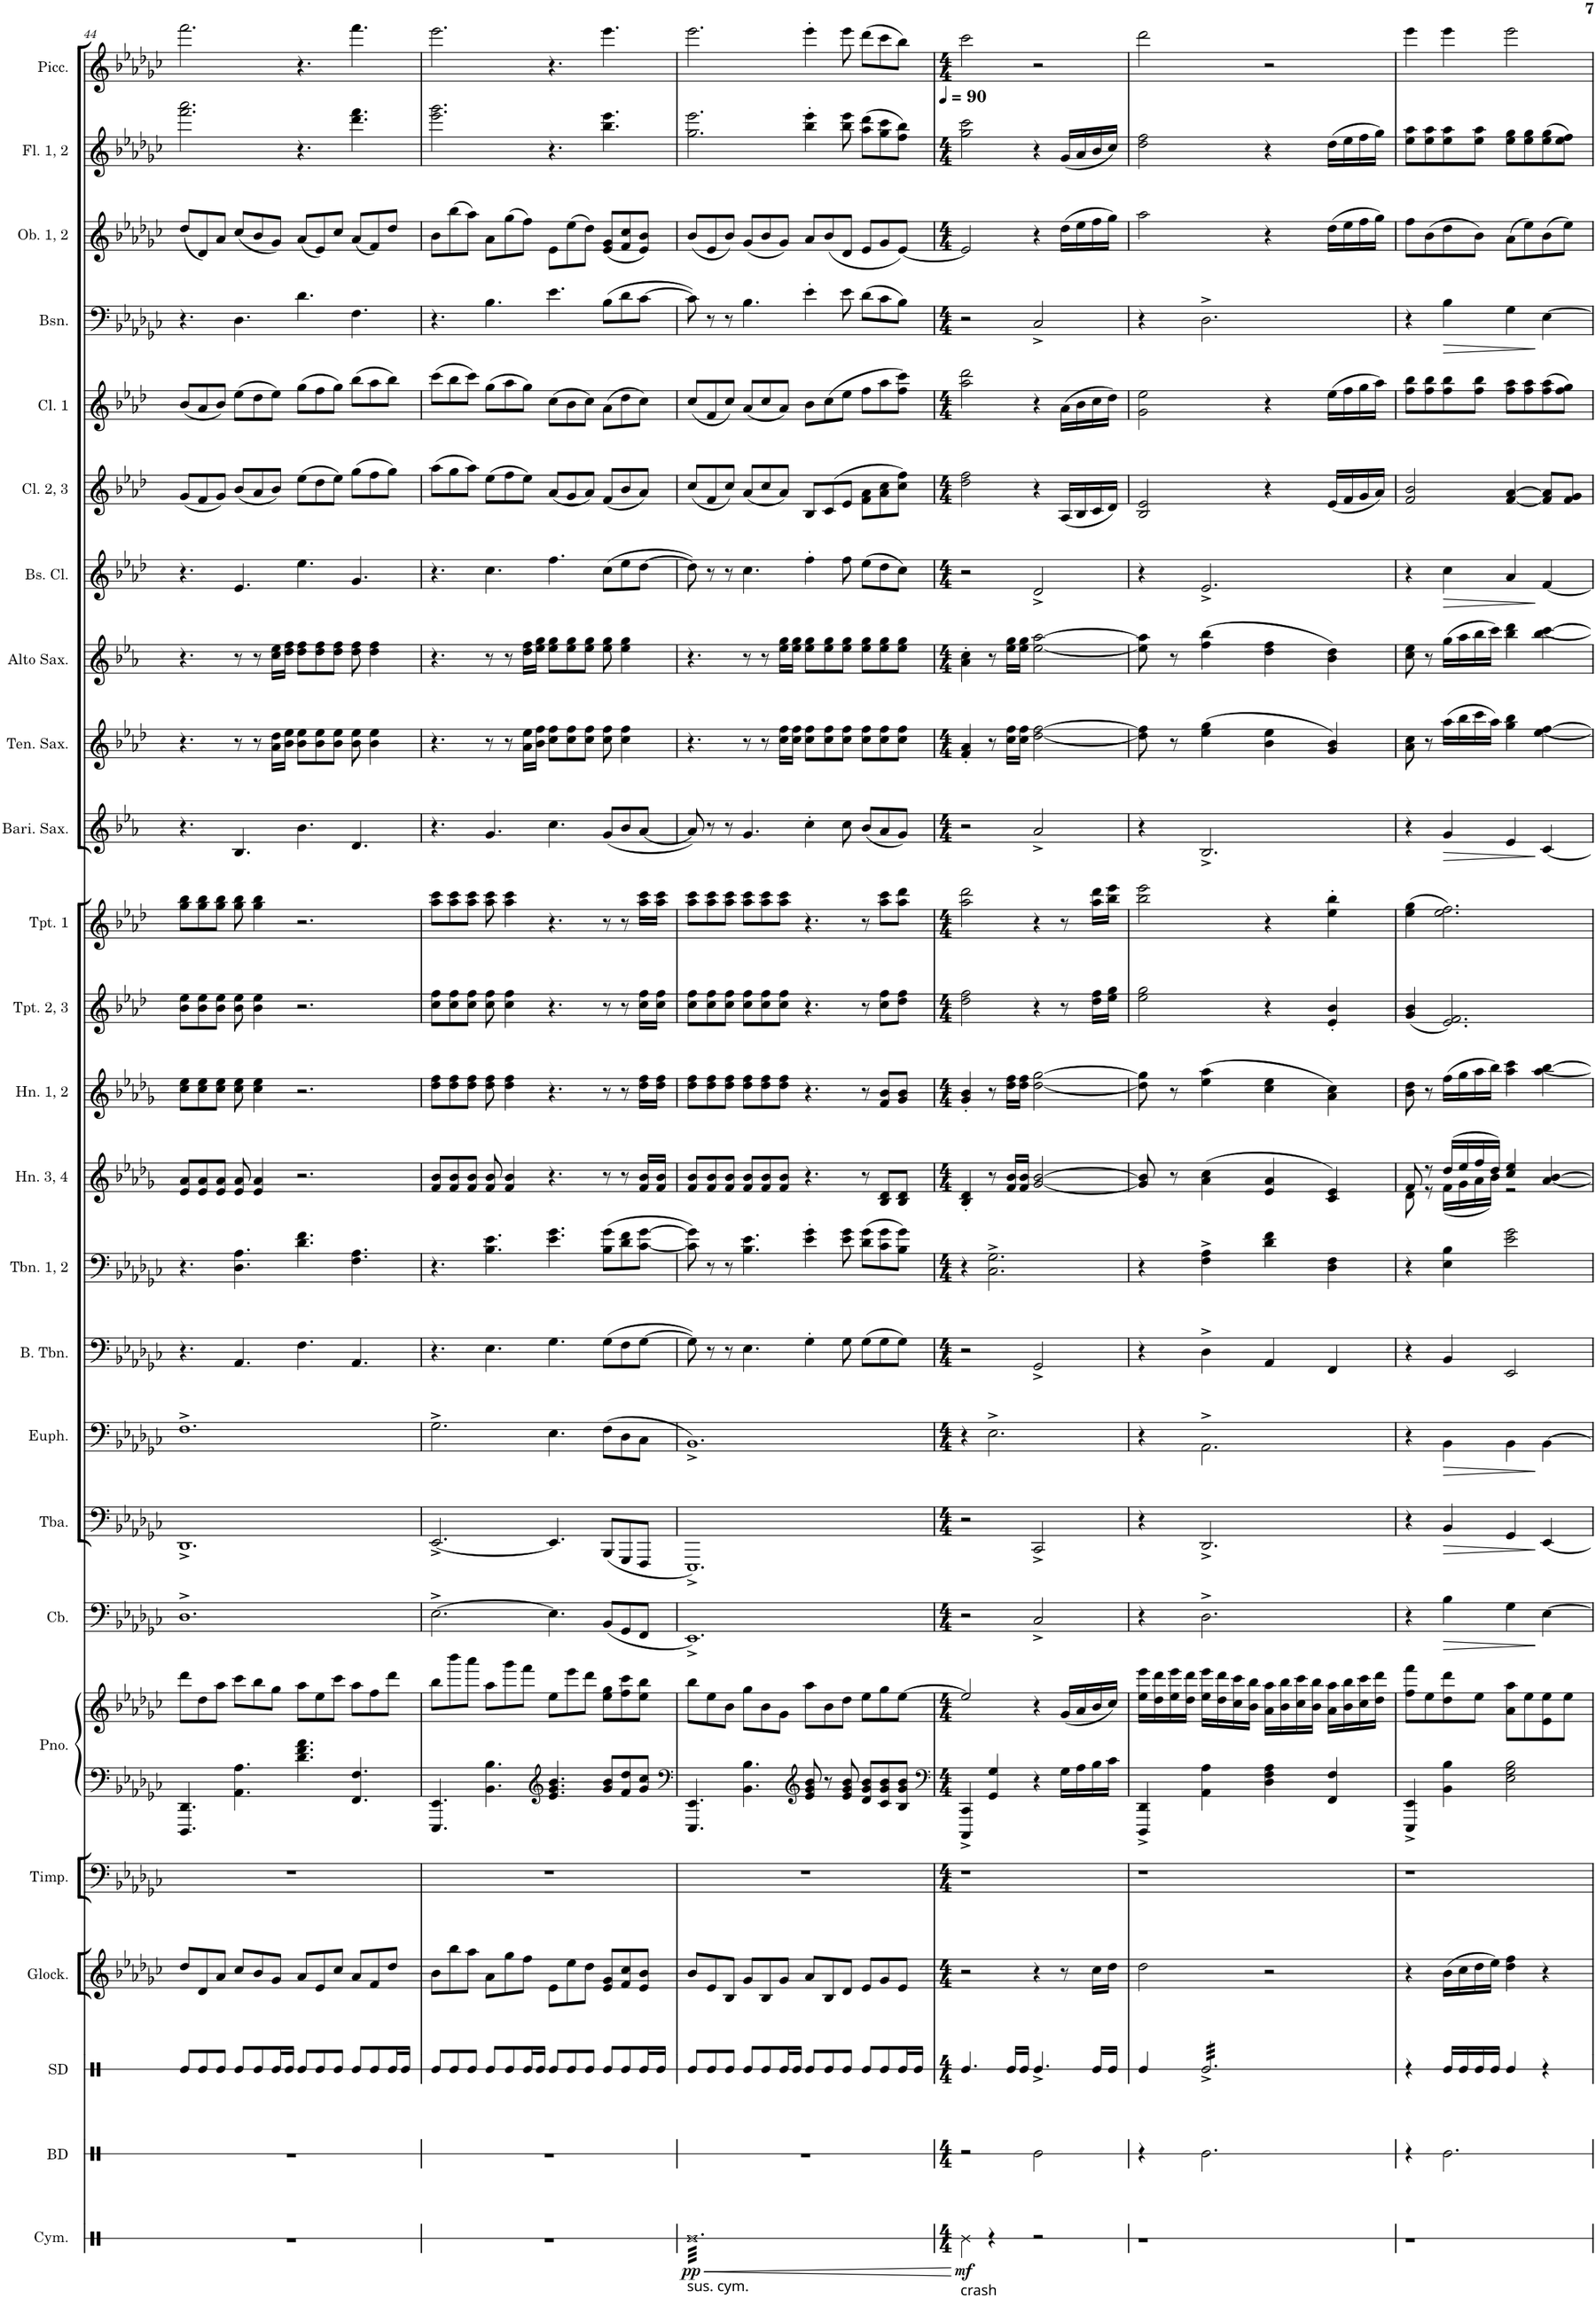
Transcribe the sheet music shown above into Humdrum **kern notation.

**kern	**dynam	**kern	**kern	**kern	**kern	**kern	**kern	**kern	**kern	**kern	**kern	**kern	**kern	**kern	**kern	**kern	**kern	**kern	**kern	**kern	**kern	**kern	**kern	**kern	**kern	**kern
*part25	*part25	*part24	*part23	*part22	*part21	*part20	*part20	*part19	*part18	*part17	*part16	*part15	*part14	*part13	*part12	*part11	*part10	*part9	*part8	*part7	*part6	*part5	*part4	*part3	*part2	*part1
*staff26	*staff26	*staff25	*staff24	*staff23	*staff22	*staff21	*staff20	*staff19	*staff18	*staff17	*staff16	*staff15	*staff14	*staff13	*staff12	*staff11	*staff10	*staff9	*staff8	*staff7	*staff6	*staff5	*staff4	*staff3	*staff2	*staff1
*I"Cymbal	*	*I"Bass Drum	*I"Snare Drum	*I"Percussion 1	*I"Timpani	*I"Piano (opt.)	*	*I"Contrabass	*I"Tuba	*I"Euphonium	*I"Trombone 3	*I"Trombone 1, 2	*I"Horn 3, 4 in F	*I"Horn 1, 2 in F	*I"Trumpet 2, 3 in Bb	*I"Trumpet 1 in Bb	*I"Baritone Saxophone	*I"Tenor Saxophone	*I"Alto Saxophone	*I"Bass Clarinet in Bb	*I"Clarinet 2, 3 in Bb	*I"Clarinet 1 in Bb	*I"Bassoon	*I"Oboe 1, 2	*I"Flute 1, 2	*I"Piccolo
*I'Cym.	*	*I'BD	*I'SD	*I'Perc. 1	*I'Timp.	*I'Pno.	*	*I'Cb.	*I'Tba.	*I'Euph.	*	*I'Tbn. 1, 2	*I'Hn. 3, 4	*I'Hn. 1, 2	*I'Tpt. 2, 3	*I'Tpt. 1	*I'Bari. Sax.	*I'Ten. Sax.	*I'Alto Sax.	*I'Bs. Cl.	*I'Cl. 2, 3	*I'Cl. 1	*I'Bsn.	*I'Ob. 1, 2	*I'Fl. 1, 2	*I'Picc.
!!LO:PB:g=z
*clefX	*	*clefX	*clefX	*clefG2	*clefF4	*clefF4	*clefG2	*clefF4	*clefF4	*clefF4	*clefF4	*clefF4	*clefG2	*clefG2	*clefG2	*clefG2	*clefG2	*clefG2	*clefG2	*clefG2	*clefG2	*clefG2	*clefF4	*clefG2	*clefG2	*clefG2
*	*	*	*	*Trd-14c-24	*	*	*	*Trd7c12	*	*Trd4c7	*	*	*Trd4c7	*Trd4c7	*Trd1c2	*Trd1c2	*Trd12c21	*Trd8c14	*Trd5c9	*Trd8c14	*Trd1c2	*Trd1c2	*	*Trd4c7	*Trd-7c-12	*Trd-7c-12
*k[]	*	*k[]	*k[]	*k[b-e-a-d-g-c-]	*k[b-e-a-d-g-c-]	*k[b-e-a-d-g-c-]	*k[b-e-a-d-g-c-]	*k[b-e-a-d-g-c-]	*k[b-e-a-d-g-c-]	*k[b-e-a-d-g-c-]	*k[b-e-a-d-g-c-]	*k[b-e-a-d-g-c-]	*k[b-e-a-d-g-]	*k[b-e-a-d-g-]	*k[b-e-a-d-]	*k[b-e-a-d-]	*k[b-e-a-]	*k[b-e-a-d-]	*k[b-e-a-]	*k[b-e-a-d-]	*k[b-e-a-d-]	*k[b-e-a-d-]	*k[b-e-a-d-g-c-]	*k[b-e-a-d-g-c-]	*k[b-e-a-d-g-c-]	*k[b-e-a-d-g-c-]
*	*	*	*	*e-:	*e-:	*e-:	*e-:	*e-:	*e-:	*e-:	*e-:	*e-:	*b-:	*b-:	*f:	*f:	*c:	*f:	*c:	*f:	*f:	*f:	*e-:	*e-:	*e-:	*e-:
*M12/8	*	*M12/8	*M12/8	*M12/8	*M12/8	*M12/8	*M12/8	*M12/8	*M12/8	*M12/8	*M12/8	*M12/8	*M12/8	*M12/8	*M12/8	*M12/8	*M12/8	*M12/8	*M12/8	*M12/8	*M12/8	*M12/8	*M12/8	*M12/8	*M12/8	*M12/8
=44	=44	=44	=44	=44	=44	=44	=44	=44	=44	=44	=44	=44	=44	=44	=44	=44	=44	=44	=44	=44	=44	=44	=44	=44	=44	=44
1.r	.	1.r	8Re/L	8dd-/L	1.r	4.DDD-/ 4.DD-/	8ddd-\L	1.D-^	1.DD-^	1.F^	4.r	4.r	8e-/ 8a-/L	8cc\ 8ee-\L	8b-\ 8ee-\L	8gg\ 8bb-\L	4.r	4.r	4.r	4.r	(8g/L	(8b-/L	4.r	(8dd-/L	2.fff\ 2.aaa-\	2.fff\
.	.	.	8Re/	8d-/	.	.	8dd-\	.	.	.	.	.	8e-/ 8a-/	8cc\ 8ee-\	8b-\ 8ee-\	8gg\ 8bb-\	.	.	.	.	8f/	8a-/	.	8d-/)	.	.
.	.	.	8Re/J	8a-/J	.	.	8aa-\J	.	.	.	.	.	8e-/ 8a-/J	8cc\ 8ee-\J	8b-\ 8ee-\J	8gg\ 8bb-\J	.	.	.	.	8g/J)	8b-/J)	.	8a-/J	.	.
.	.	.	8Re/L	8cc-/L	.	4.AA-\ 4.A-\	8ccc-\L	.	.	.	4.AA-/	4.D-\ 4.A-\	8e-/ 8a-/	8cc\ 8ee-\	8b-\ 8ee-\	8gg\ 8bb-\	4.B-/	8r	8r	4.e-/	(8b-/L	(8ee-\L	4.D-\	(8cc-/L	.	.
.	.	.	8Re/	8b-/	.	.	8bb-\	.	.	.	.	.	4e-/ 4a-/	4cc\ 4ee-\	4b-\ 4ee-\	4gg\ 4bb-\	.	8r	8r	.	8a-/	8dd-\	.	8b-/	.	.
.	.	.	16Re/L	8g-/J	.	.	8gg-\J	.	.	.	.	.	.	.	.	.	.	16a-\ 16dd-\LL	16cc\ 16ee-\LL	.	8b-/J)	8ee-\J)	.	8g-/J)	.	.
.	.	.	16Re/JJ	.	.	.	.	.	.	.	.	.	.	.	.	.	.	16b-\ 16ee-\JJ	16dd\ 16ff\JJ	.	.	.	.	.	.	.
.	.	.	8Re/L	8a-/L	.	4.d-\ 4.f\ 4.a-\	8aa-\L	.	.	.	4.F\	4.d-\ 4.f\	2.r	2.r	2.r	2.r	4.b-\	8b-\ 8ee-\L	8dd\ 8ff\L	4.ee-\	(8ee-\L	(8gg\L	4.d-\	(8a-/L	4.r	4.r
.	.	.	8Re/	8e-/	.	.	8ee-\	.	.	.	.	.	.	.	.	.	.	8b-\ 8ee-\	8dd\ 8ff\	.	8dd-\	8ff\	.	8e-/)	.	.
.	.	.	8Re/J	8cc-/J	.	.	8ccc-\J	.	.	.	.	.	.	.	.	.	.	8b-\ 8ee-\J	8dd\ 8ff\J	.	8ee-\J)	8gg\J)	.	8cc-/J	.	.
.	.	.	8Re/L	8a-/L	.	4.FF/ 4.F/	8aa-\L	.	.	.	4.AA-/	4.F\ 4.A-\	.	.	.	.	4.d/	8b-\ 8ee-\	8dd\ 8ff\	4.g/	(8gg\L	(8bb-\L	4.F\	(8a-/L	4.ddd-\ 4.fff\	4.fff\
.	.	.	8Re/	8f/	.	.	8ff\	.	.	.	.	.	.	.	.	.	.	4b-\ 4ee-\	4dd\ 4ff\	.	8ff\	8aa-\	.	8f/)	.	.
.	.	.	16Re/L	8dd-/J	.	.	8ddd-\J	.	.	.	.	.	.	.	.	.	.	.	.	.	8gg\J)	8bb-\J)	.	8dd-/J	.	.
.	.	.	16Re/JJ	.	.	.	.	.	.	.	.	.	.	.	.	.	.	.	.	.	.	.	.	.	.	.
=45	=45	=45	=45	=45	=45	=45	=45	=45	=45	=45	=45	=45	=45	=45	=45	=45	=45	=45	=45	=45	=45	=45	=45	=45	=45	=45
1.r	.	1.r	8Re/L	8b-\L	1.r	4.EEE-/ 4.EE-/	8bb-\L	[>2.E-^\	[<2.EE-^/	2.G-^\	4.r	4.r	8f/ 8b-/L	8dd-\ 8ff\L	8cc\ 8ff\L	8aa-\ 8ccc\L	4.r	4.r	4.r	4.r	(8aa-\L	(8ccc\L	4.r	8b-\L	2.eee-\ 2.ggg-\	2.eee-\
.	.	.	8Re/	8bb-\	.	.	8bbb-\	.	.	.	.	.	8f/ 8b-/	8dd-\ 8ff\	8cc\ 8ff\	8aa-\ 8ccc\	.	.	.	.	8gg\	8bb-\	.	(8bb-\	.	.
.	.	.	8Re/J	8aa-\J	.	.	8aaa-\J	.	.	.	.	.	8f/ 8b-/J	8dd-\ 8ff\J	8cc\ 8ff\J	8aa-\ 8ccc\J	.	.	.	.	8aa-\J)	8ccc\J)	.	8aa-\J)	.	.
.	.	.	8Re/L	8a-\L	.	4.BB-\ 4.B-\	8aa-\L	.	.	.	4.E-\	4.B-\ 4.e-\	8f/ 8b-/	8dd-\ 8ff\	8cc\ 8ff\	8aa-\ 8ccc\	4.g/	8r	8r	4.cc\	(8ee-\L	(8gg\L	4.B-\	8a-\L	.	.
.	.	.	8Re/	8gg-\	.	.	8ggg-\	.	.	.	.	.	4f/ 4b-/	4dd-\ 4ff\	4cc\ 4ff\	4aa-\ 4ccc\	.	8r	8r	.	8ff\	8aa-\	.	(8gg-\	.	.
.	.	.	16Re/L	8ff\J	.	.	8fff\J	.	.	.	.	.	.	.	.	.	.	16a-\ 16ee-\LL	16dd\ 16ff\LL	.	8ee-\J)	8gg\J)	.	8ff\J)	.	.
.	.	.	16Re/JJ	.	.	.	.	.	.	.	.	.	.	.	.	.	.	16b-\ 16ff\JJ	16ee-\ 16gg\JJ	.	.	.	.	.	.	.
*	*	*	*	*	*	*clefG2	*	*	*	*	*	*	*	*	*	*	*	*	*	*	*	*	*	*	*	*
.	.	.	8Re/L	8e-\L	.	4.e-/ 4.g-/ 4.b-/	8ee-\L	4.E-\]	4.EE-/]	4.E-\	4.G-\	4.e-\ 4.g-\	4.r	4.r	4.r	4.r	4.cc\	8cc\ 8ff\L	8ee-\ 8gg\L	4.ff\	(8a-/L	(8cc\L	4.e-\	8e-\L	4.r	4.r
.	.	.	8Re/	8ee-\	.	.	8eee-\	.	.	.	.	.	.	.	.	.	.	8cc\ 8ff\	8ee-\ 8gg\	.	8g/	8b-\	.	(8ee-\	.	.
.	.	.	8Re/J	8dd-\J	.	.	8ddd-\J	.	.	.	.	.	.	.	.	.	.	8cc\ 8ff\J	8ee-\ 8gg\J	.	8a-/J)	8cc\J)	.	8dd-\J)	.	.
.	.	.	8Re/L	8e-/ 8g-/L	.	8g-/ 8b-/L	8ee-\ 8gg-\L	(8BB-/L	(8BBB-/L	(8F\L	(8G-\L	(8B-\ 8g-\L	8r	8r	8r	8r	(8g/L	8cc\ 8ff\	8ee-\ 8gg\	(8cc\L	(8f/L	(8a-\L	(8B-\L	(8e-/ 8g-/L	4.bb-\ 4.eee-\	4.eee-\
.	.	.	8Re/	8f/ 8cc-/	.	8f/ 8dd-/	8ff\ 8ccc-\	8GG-/	8GGG-/	8D-\	8F\	8d-\ 8f\	8r	8r	8r	8r	8b-/	4cc\ 4ff\	4ee-\ 4gg\	8ee-\	8b-/	8dd-\	8d-\	8f/ 8cc-/	.	.
.	.	.	16Re/L	8e-/ 8b-/J	.	8g-/ 8cc-/J	8ee-\ 8bb-\J	8FF/J	8FFF/J	8C-\J	[>8G-\J	[<8c-\ [>8g-\J	16f/ 16b-/LL	16dd-\ 16ff\LL	16cc\ 16ff\LL	16aa-\ 16ccc\LL	[<8a-/J	.	.	[>8dd-\J	8a-/J)	8cc\J)	[>8c-\J	8e-/ 8b-/J)	.	.
.	.	.	16Re/JJ	.	.	.	.	.	.	.	.	.	16f/ 16b-/JJ	16dd-\ 16ff\JJ	16cc\ 16ff\JJ	16aa-\ 16ccc\JJ	.	.	.	.	.	.	.	.	.	.
=46	=46	=46	=46	=46	=46	=46	=46	=46	=46	=46	=46	=46	=46	=46	=46	=46	=46	=46	=46	=46	=46	=46	=46	=46	=46	=46
*	*	*	*	*	*	*clefF4	*	*	*	*	*	*	*	*	*	*	*	*	*	*	*	*	*	*	*	*
!LO:TX:b:t=sus. cym.	!	!	!	!	!	!	!	!	!	!	!	!	!	!	!	!	!	!	!	!	!	!	!	!	!	!
!	!LO:DY:b	!	!	!	!	!	!	!	!	!	!	!	!	!	!	!	!	!	!	!	!	!	!	!	!	!
*tremolo	*	*	*	*	*	*	*	*	*	*	*	*	*	*	*	*	*	*	*	*	*	*	*	*	*	*
32ReLLL	pp	1.r	8Re/L	8b-/L	1.r	4.EEE-/ 4.EE-/	8bb-\L	1.EE-^)	1.EEE-^)	1.BB-^)	8G-\])	8c-\] 8g-\])	8f/ 8b-/L	8dd-\ 8ff\L	8cc\ 8ff\L	8aa-\ 8ccc\L	8a-/])	4.r	4.r	8dd-\])	(8cc/L	(8cc/L	8c-\])	(8b-/L	2.gg-\ 2.eee-\	2.eee-\
32Re	.	.	.	.	.	.	.	.	.	.	.	.	.	.	.	.	.	.	.	.	.	.	.	.	.	.
32Re	.	.	.	.	.	.	.	.	.	.	.	.	.	.	.	.	.	.	.	.	.	.	.	.	.	.
32Re	.	.	.	.	.	.	.	.	.	.	.	.	.	.	.	.	.	.	.	.	.	.	.	.	.	.
32Re	.	.	8Re/	8e-/	.	.	8ee-\	.	.	.	8r	8r	8f/ 8b-/	8dd-\ 8ff\	8cc\ 8ff\	8aa-\ 8ccc\	8r	.	.	8r	8f/	8f/	8r	8e-/	.	.
32Re	.	.	.	.	.	.	.	.	.	.	.	.	.	.	.	.	.	.	.	.	.	.	.	.	.	.
32Re	.	.	.	.	.	.	.	.	.	.	.	.	.	.	.	.	.	.	.	.	.	.	.	.	.	.
32Re	.	.	.	.	.	.	.	.	.	.	.	.	.	.	.	.	.	.	.	.	.	.	.	.	.	.
32Re	.	.	8Re/J	8B-/J	.	.	8b-\J	.	.	.	8r	8r	8f/ 8b-/J	8dd-\ 8ff\J	8cc\ 8ff\J	8aa-\ 8ccc\J	8r	.	.	8r	8cc/J)	8cc/J)	8r	8b-/J)	.	.
32Re	.	.	.	.	.	.	.	.	.	.	.	.	.	.	.	.	.	.	.	.	.	.	.	.	.	.
32Re	.	.	.	.	.	.	.	.	.	.	.	.	.	.	.	.	.	.	.	.	.	.	.	.	.	.
32Re	.	.	.	.	.	.	.	.	.	.	.	.	.	.	.	.	.	.	.	.	.	.	.	.	.	.
32Re	.	.	8Re/L	8g-/L	.	4.BB-\ 4.B-\	8gg-\L	.	.	.	4.E-\	4.B-\ 4.e-\	8f/ 8b-/L	8dd-\ 8ff\L	8cc\ 8ff\L	8aa-\ 8ccc\L	4.g/	8r	8r	4.cc\	(8a-/L	(8a-/L	4.B-\	(8g-/L	.	.
32Re	.	.	.	.	.	.	.	.	.	.	.	.	.	.	.	.	.	.	.	.	.	.	.	.	.	.
32Re	.	.	.	.	.	.	.	.	.	.	.	.	.	.	.	.	.	.	.	.	.	.	.	.	.	.
32Re	.	.	.	.	.	.	.	.	.	.	.	.	.	.	.	.	.	.	.	.	.	.	.	.	.	.
32Re	.	.	8Re/	8B-/	.	.	8b-\	.	.	.	.	.	8f/ 8b-/	8dd-\ 8ff\	8cc\ 8ff\	8aa-\ 8ccc\	.	8r	8r	.	8cc/	8cc/	.	8b-/	.	.
32Re	.	.	.	.	.	.	.	.	.	.	.	.	.	.	.	.	.	.	.	.	.	.	.	.	.	.
32Re	.	.	.	.	.	.	.	.	.	.	.	.	.	.	.	.	.	.	.	.	.	.	.	.	.	.
32Re	.	.	.	.	.	.	.	.	.	.	.	.	.	.	.	.	.	.	.	.	.	.	.	.	.	.
32Re	.	.	16Re/L	8g-/J	.	.	8g-\J	.	.	.	.	.	8f/ 8b-/J	8dd-\ 8ff\J	8cc\ 8ff\J	8aa-\ 8ccc\J	.	16cc\ 16ff\LL	16ee-\ 16gg\LL	.	8a-/J)	8a-/J)	.	8g-/J)	.	.
32Re	.	.	.	.	.	.	.	.	.	.	.	.	.	.	.	.	.	.	.	.	.	.	.	.	.	.
32Re	.	.	16Re/JJ	.	.	.	.	.	.	.	.	.	.	.	.	.	.	16cc\ 16ff\JJ	16ee-\ 16gg\JJ	.	.	.	.	.	.	.
32Re	.	.	.	.	.	.	.	.	.	.	.	.	.	.	.	.	.	.	.	.	.	.	.	.	.	.
*	*	*	*	*	*	*clefG2	*	*	*	*	*	*	*	*	*	*	*	*	*	*	*	*	*	*	*	*
32Re	.	.	8Re/L	8a-/L	.	8e-/ 8g-/ 8b-/	8aa-\L	.	.	.	4G-'\	4e-\' 4g-\'	4.r	4.r	4.r	4.r	4cc'\	8cc\ 8ff\L	8ee-\ 8gg\L	4ff'\	8B-/L	8b-\L	4e-'\	8a-/L	4bb-\' 4eee-\'	4eee-'\
32Re	.	.	.	.	.	.	.	.	.	.	.	.	.	.	.	.	.	.	.	.	.	.	.	.	.	.
32Re	.	.	.	.	.	.	.	.	.	.	.	.	.	.	.	.	.	.	.	.	.	.	.	.	.	.
32Re	.	.	.	.	.	.	.	.	.	.	.	.	.	.	.	.	.	.	.	.	.	.	.	.	.	.
32Re	.	.	8Re/	8B-/	.	8r	8b-\	.	.	.	.	.	.	.	.	.	.	8cc\ 8ff\	8ee-\ 8gg\	.	(8c/	(8cc\	.	(8b-/	.	.
32Re	.	.	.	.	.	.	.	.	.	.	.	.	.	.	.	.	.	.	.	.	.	.	.	.	.	.
32Re	.	.	.	.	.	.	.	.	.	.	.	.	.	.	.	.	.	.	.	.	.	.	.	.	.	.
32Re	.	.	.	.	.	.	.	.	.	.	.	.	.	.	.	.	.	.	.	.	.	.	.	.	.	.
32Re	.	.	8Re/J	8d-/J	.	8e-/ 8g-/ 8b-/	8dd-\J	.	.	.	8G-\	8e-\ 8g-\	.	.	.	.	8cc\	8cc\ 8ff\J	8ee-\ 8gg\J	8ff\	8e-/J	8ee-\J	8e-\	8d-/J	8bb-\ 8eee-\	8eee-\
32Re	.	.	.	.	.	.	.	.	.	.	.	.	.	.	.	.	.	.	.	.	.	.	.	.	.	.
32Re	.	.	.	.	.	.	.	.	.	.	.	.	.	.	.	.	.	.	.	.	.	.	.	.	.	.
32Re	.	.	.	.	.	.	.	.	.	.	.	.	.	.	.	.	.	.	.	.	.	.	.	.	.	.
32Re	.	.	8Re/L	8e-/L	.	8d-/ 8g-/ 8b-/L	8ee-\L	.	.	.	(8G-\L	(8d-\ 8g-\L	8r	8r	8r	8r	(8b-/L	8cc\ 8ff\L	8ee-\ 8gg\L	(8ee-\L	8f\ 8a-\L	8ff\L	(8d-\L	8e-/L	(8aa-\ 8ddd-\L	(8ddd-\L
32Re	.	.	.	.	.	.	.	.	.	.	.	.	.	.	.	.	.	.	.	.	.	.	.	.	.	.
32Re	.	.	.	.	.	.	.	.	.	.	.	.	.	.	.	.	.	.	.	.	.	.	.	.	.	.
32Re	.	.	.	.	.	.	.	.	.	.	.	.	.	.	.	.	.	.	.	.	.	.	.	.	.	.
32Re	.	.	8Re/	8g-/	.	8c-/ 8g-/ 8b-/	8gg-\	.	.	.	8G-\	8c-\ 8g-\	8B-/ 8d-/L	8f/ 8b-/L	8cc\ 8ff\L	8aa-\ 8ccc\L	8a-/	8cc\ 8ff\	8ee-\ 8gg\	8dd-\	8a-\ 8cc\	8aa-\	8c-\	8g-/	8gg-\ 8ccc-\	8ccc-\
32Re	.	.	.	.	.	.	.	.	.	.	.	.	.	.	.	.	.	.	.	.	.	.	.	.	.	.
32Re	.	.	.	.	.	.	.	.	.	.	.	.	.	.	.	.	.	.	.	.	.	.	.	.	.	.
32Re	.	.	.	.	.	.	.	.	.	.	.	.	.	.	.	.	.	.	.	.	.	.	.	.	.	.
32Re	.	.	16Re/L	8e-/J	.	8B-/ 8g-/ 8b-/J	[>8ee-\J	.	.	.	8G-\J)	8B-\ 8g-\J)	8B-/ 8d-/J	8g-/ 8b-/J	8dd-\ 8ff\J	8aa-\ 8ddd-\J	8g/J)	8cc\ 8ff\J	8ee-\ 8gg\J	8cc\J)	8cc\ 8ff\J)	8ff\ 8ccc\J)	8B-\J)	[<8e-/J)	8ff\ 8bb-\J)	8bb-\J)
32Re	.	.	.	.	.	.	.	.	.	.	.	.	.	.	.	.	.	.	.	.	.	.	.	.	.	.
32Re	.	.	16Re/JJ	.	.	.	.	.	.	.	.	.	.	.	.	.	.	.	.	.	.	.	.	.	.	.
32ReJJJ	.	.	.	.	.	.	.	.	.	.	.	.	.	.	.	.	.	.	.	.	.	.	.	.	.	.
*Xtremolo	*	*	*	*	*	*	*	*	*	*	*	*	*	*	*	*	*	*	*	*	*	*	*	*	*	*
=47	=47	=47	=47	=47	=47	=47	=47	=47	=47	=47	=47	=47	=47	=47	=47	=47	=47	=47	=47	=47	=47	=47	=47	=47	=47	=47
*	*	*	*	*	*	*clefF4	*	*	*	*	*	*	*	*	*	*	*	*	*	*	*	*	*	*	*	*
*M4/4	*	*M4/4	*M4/4	*M4/4	*M4/4	*M4/4	*M4/4	*M4/4	*M4/4	*M4/4	*M4/4	*M4/4	*M4/4	*M4/4	*M4/4	*M4/4	*M4/4	*M4/4	*M4/4	*M4/4	*M4/4	*M4/4	*M4/4	*M4/4	*M4/4	*M4/4
*	*	*	*	*	*	*	*	*	*	*	*	*	*	*	*	*	*	*	*	*	*	*	*	*	*	*MM90
!LO:TX:b:t=crash	!	!	!	!	!	!	!	!	!	!	!	!	!	!	!	!	!	!	!	!	!	!	!	!	!	!
!	!LO:DY:b	!	!	!	!	!	!	!	!	!	!	!	!	!	!	!	!	!	!	!	!	!	!	!	!	!
4Re\	mf	2r	4.Re/	2r	1r	4CCC-/^ 4CC-/^	2ee-/]	2r	2r	4r	2r	4r	4B-/' 4d-/'	4g-/' 4b-/'	2dd-\ 2ff\	2aa-\ 2ddd-\	2r	4f/' 4a-/'	4a-\' 4cc\'	2r	2dd-\ 2ff\	2aa-\ 2ddd-\	2r	2e-/]	2gg-\ 2ccc-\	2ccc-\
4r	.	.	.	.	.	4GG-/ 4G-/	.	.	.	2.E-^\	.	2.C-\^ 2.G-\^	8r	8r	.	.	.	8r	8r	.	.	.	.	.	.	.
.	.	.	16Re/LL	.	.	.	.	.	.	.	.	.	16f/ 16b-/LL	16dd-\ 16ff\LL	.	.	.	16cc\ 16ff\LL	16ee-\ 16gg\LL	.	.	.	.	.	.	.
.	.	.	16Re/JJ	.	.	.	.	.	.	.	.	.	16f/ 16b-/JJ	16dd-\ 16ff\JJ	.	.	.	16cc\ 16ff\JJ	16ee-\ 16gg\JJ	.	.	.	.	.	.	.
2r	.	2Re\	4.Re^/	4r	.	4r	4r	2C-^/	2CC-^/	.	2GG-^/	.	[<2g-/ [>2b-/	[<2dd-\ [>2gg-\	4r	4r	2a-^/	[<2dd-\ [>2ff\	[<2ee-\ [>2aa-\	2d-^/	4r	4r	2C-^/	4r	4r	2r
.	.	.	.	8r	.	16G-\LL	(16g-/LL	.	.	.	.	.	.	.	8r	8r	.	.	.	.	(16A-/LL	(16a-\LL	.	(16dd-\LL	(16g-/LL	.
.	.	.	.	.	.	16A-\	16a-/	.	.	.	.	.	.	.	.	.	.	.	.	.	16B-/	16b-\	.	16ee-\	16a-/	.
.	.	.	16Re/LL	16cc-\LL	.	16B-\	16b-/	.	.	.	.	.	.	.	16dd-\ 16ff\LL	16aa-\ 16ddd-\LL	.	.	.	.	16c/	16cc\	.	16ff\	16b-/	.
.	.	.	16Re/JJ	16dd-\JJ	.	16c-\JJ	16cc-/JJ)	.	.	.	.	.	.	.	16ee-\ 16gg\JJ	16bb-\ 16eee-\JJ	.	.	.	.	16d-/JJ)	16dd-\JJ)	.	16gg-\JJ)	16cc-/JJ)	.
=48	=48	=48	=48	=48	=48	=48	=48	=48	=48	=48	=48	=48	=48	=48	=48	=48	=48	=48	=48	=48	=48	=48	=48	=48	=48	=48
1r	.	4r	4Re/	2dd-\	1r	4DDD-/^ 4DD-/^	16ee-\ 16eee-\LL	4r	4r	4r	4r	4r	8g-/] 8b-/]	8dd-\] 8gg-\]	2ee-\ 2gg\	2bb-\ 2eee-\	4r	8dd-\] 8ff\]	8ee-\] 8aa-\]	4r	2B-/ 2e-/	2g\ 2ee-\	4r	2aa-\	2dd-\ 2ff\	2ddd-\
.	.	.	.	.	.	.	16dd-\ 16ddd-\	.	.	.	.	.	.	.	.	.	.	.	.	.	.	.	.	.	.	.
.	.	.	.	.	.	.	16ee-\ 16eee-\	.	.	.	.	.	8r	8r	.	.	.	8r	8r	.	.	.	.	.	.	.
.	.	.	.	.	.	.	16dd-\ 16ddd-\JJ	.	.	.	.	.	.	.	.	.	.	.	.	.	.	.	.	.	.	.
*	*	*	*tremolo	*	*	*	*	*	*	*	*	*	*	*	*	*	*	*	*	*	*	*	*	*	*	*
.	.	2.Re\	32Re^/LLL	.	.	4AA-\ 4A-\	16ee-\ 16eee-\LL	2.D-^\	2.DD-^/	2.AA-^\	4D-^\	4F\^ 4A-\^	(4a-\ 4cc\	(4ee-\ 4aa-\	.	.	2.B-^/	(4ee-\ 4gg\	(4ff\ 4bb-\	2.e-^/	.	.	2.D-^\	.	.	.
.	.	.	32Re^/	.	.	.	.	.	.	.	.	.	.	.	.	.	.	.	.	.	.	.	.	.	.	.
.	.	.	32Re^/	.	.	.	16dd-\ 16ddd-\	.	.	.	.	.	.	.	.	.	.	.	.	.	.	.	.	.	.	.
.	.	.	32Re^/	.	.	.	.	.	.	.	.	.	.	.	.	.	.	.	.	.	.	.	.	.	.	.
.	.	.	32Re^/	.	.	.	16cc-\ 16ccc-\	.	.	.	.	.	.	.	.	.	.	.	.	.	.	.	.	.	.	.
.	.	.	32Re^/	.	.	.	.	.	.	.	.	.	.	.	.	.	.	.	.	.	.	.	.	.	.	.
.	.	.	32Re^/	.	.	.	16b-\ 16bb-\JJ	.	.	.	.	.	.	.	.	.	.	.	.	.	.	.	.	.	.	.
.	.	.	32Re^/	.	.	.	.	.	.	.	.	.	.	.	.	.	.	.	.	.	.	.	.	.	.	.
.	.	.	32Re^/	2r	.	4D-\ 4F\ 4A-\	16a-\ 16aa-\LL	.	.	.	4AA-/	4d-\ 4f\	4e-/ 4a-/	4cc\ 4ee-\	4r	4r	.	4b-\ 4ee-\	4dd\ 4ff\	.	4r	4r	.	4r	4r	2r
.	.	.	32Re^/	.	.	.	.	.	.	.	.	.	.	.	.	.	.	.	.	.	.	.	.	.	.	.
.	.	.	32Re^/	.	.	.	16b-\ 16bb-\	.	.	.	.	.	.	.	.	.	.	.	.	.	.	.	.	.	.	.
.	.	.	32Re^/	.	.	.	.	.	.	.	.	.	.	.	.	.	.	.	.	.	.	.	.	.	.	.
.	.	.	32Re^/	.	.	.	16cc-\ 16ccc-\	.	.	.	.	.	.	.	.	.	.	.	.	.	.	.	.	.	.	.
.	.	.	32Re^/	.	.	.	.	.	.	.	.	.	.	.	.	.	.	.	.	.	.	.	.	.	.	.
.	.	.	32Re^/	.	.	.	16b-\ 16bb-\JJ	.	.	.	.	.	.	.	.	.	.	.	.	.	.	.	.	.	.	.
.	.	.	32Re^/	.	.	.	.	.	.	.	.	.	.	.	.	.	.	.	.	.	.	.	.	.	.	.
.	.	.	32Re^/	.	.	4FF/ 4F/	16a-\ 16aa-\LL	.	.	.	4FF/	4D-\ 4F\	4c/ 4e-/)	4a-\ 4cc\)	4e-/' 4b-/'	4ee-\' 4bb-\'	.	4g/ 4b-/)	4b-\ 4dd\)	.	(16e-/LL	(16ee-\LL	.	(16dd-\LL	(16dd-\LL	.
.	.	.	32Re^/	.	.	.	.	.	.	.	.	.	.	.	.	.	.	.	.	.	.	.	.	.	.	.
.	.	.	32Re^/	.	.	.	16b-\ 16bb-\	.	.	.	.	.	.	.	.	.	.	.	.	.	16f/	16ff\	.	16ee-\	16ee-\	.
.	.	.	32Re^/	.	.	.	.	.	.	.	.	.	.	.	.	.	.	.	.	.	.	.	.	.	.	.
.	.	.	32Re^/	.	.	.	16cc-\ 16ccc-\	.	.	.	.	.	.	.	.	.	.	.	.	.	16g/	16gg\	.	16ff\	16ff\	.
.	.	.	32Re^/	.	.	.	.	.	.	.	.	.	.	.	.	.	.	.	.	.	.	.	.	.	.	.
.	.	.	32Re^/	.	.	.	16dd-\ 16ddd-\JJ	.	.	.	.	.	.	.	.	.	.	.	.	.	16a-/JJ)	16aa-\JJ)	.	16gg-\JJ)	16gg-\JJ)	.
.	.	.	32Re^/JJJ	.	.	.	.	.	.	.	.	.	.	.	.	.	.	.	.	.	.	.	.	.	.	.
*	*	*	*Xtremolo	*	*	*	*	*	*	*	*	*	*	*	*	*	*	*	*	*	*	*	*	*	*	*
=49	=49	=49	=49	=49	=49	=49	=49	=49	=49	=49	=49	=49	=49	=49	=49	=49	=49	=49	=49	=49	=49	=49	=49	=49	=49	=49
*	*	*	*	*	*	*	*	*	*	*	*	*	*^	*	*	*	*	*	*	*	*	*	*	*	*	*
1r	.	4r	4r	4r	1r	4EEE-/^ 4EE-/^	8ff\ 8fff\L	4r	4r	4r	4r	4r	8f/	8d-\	8b-\ 8dd-\	(4g/ 4b-/	(4ee-\ 4gg\	4r	8a-\ 8cc\	8cc\ 8ee-\	4r	2f/ 2b-/	8ff\ 8bb-\L	4r	8ff\L	8ee-\ 8aa-\L	4eee-\
.	.	.	.	.	.	.	8ee-\	.	.	.	.	.	8r	8r	8r	.	.	.	8r	8r	.	.	8ff\ 8bb-\	.	(8b-\	8ee-\ 8aa-\	.
.	.	2.Re\	16Re/LL	(16b-\LL	.	4BB-\ 4B-\	8dd-\ 8ddd-\	4B-\	4BB-/	4BB-\	4BB-/	4E-\ 4B-\	(16dd-/LL	(16f\LL	(16ff\LL	2.e-/ 2.f/)	2.ee-\ 2.ff\)	4g/	(16aa-\LL	(16gg\LL	4cc\	.	8ff\ 8bb-\	4B-\	8dd-\	8ee-\ 8aa-\	4eee-\
.	.	.	16Re/	16cc-\	.	.	.	.	.	.	.	.	16ee-/	16g-\	16gg-\	.	.	.	16bb-\	16aa-\	.	.	.	.	.	.	.
.	.	.	16Re/	16dd-\	.	.	8ee-\J	.	.	.	.	.	16ff/	16a-\	16aa-\	.	.	.	16ccc\	16bb-\	.	.	8ff\ 8bb-\J	.	8b-\J)	8ee-\ 8aa-\J	.
.	.	.	16Re/JJ	16ee-\JJ)	.	.	.	.	.	.	.	.	16dd-/JJ)	16b-\JJ)	16bb-\JJ)	.	.	.	16aa-\JJ)	16ccc\JJ)	.	.	.	.	.	.	.
.	.	.	4Re/	4dd-\ 4ff\	.	2E-\ 2G-\ 2B-\	8a-\ 8aa-\L	4G-\	4GG-/	4BB-\	2EE-/	2e-\ 2g-\	4cc/ 4ee-/	2r	4aa-\ 4ccc\	.	.	4e-/	4gg\ 4bb-\	4bb-\ 4ddd\	4a-/	[<4f/ [>4a-/	8ff\ 8aa-\L	4G-\	(8a-\L	8ee-\ 8gg-\L	2eee-\
.	.	.	.	.	.	.	8ee-\	.	.	.	.	.	.	.	.	.	.	.	.	.	.	.	8ff\ 8aa-\	.	8ee-\)	8ee-\ 8gg-\	.
.	.	.	4r	4r	.	.	8e-\ 8ee-\	[>4E-\	[<4EE-/	[>4BB-\	.	.	[<4a-/ [>4b-/	.	[<4aa-\ [>4bb-\	.	.	[<4c/	[<4ee-\ [>4ff\	[<4bb-\ [>4ccc\	[<4f/	8f/] 8a-/]L	(8ff\ 8aa-\	[>4E-\	(8b-\	(8ee-\ 8gg-\	.
.	.	.	.	.	.	.	8ee-\J	.	.	.	.	.	.	.	.	.	.	.	.	.	.	8f/ 8g/J	8ff\ 8gg\J)	.	8ee-\J)	8ee-\ 8ff\J)	.
*	*	*	*	*	*	*	*	*	*	*	*	*	*v	*v	*	*	*	*	*	*	*	*	*	*	*	*	*
=	=	=	=	=	=	=	=	=	=	=	=	=	=	=	=	=	=	=	=	=	=	=	=	=	=	=
*-	*-	*-	*-	*-	*-	*-	*-	*-	*-	*-	*-	*-	*-	*-	*-	*-	*-	*-	*-	*-	*-	*-	*-	*-	*-	*-
